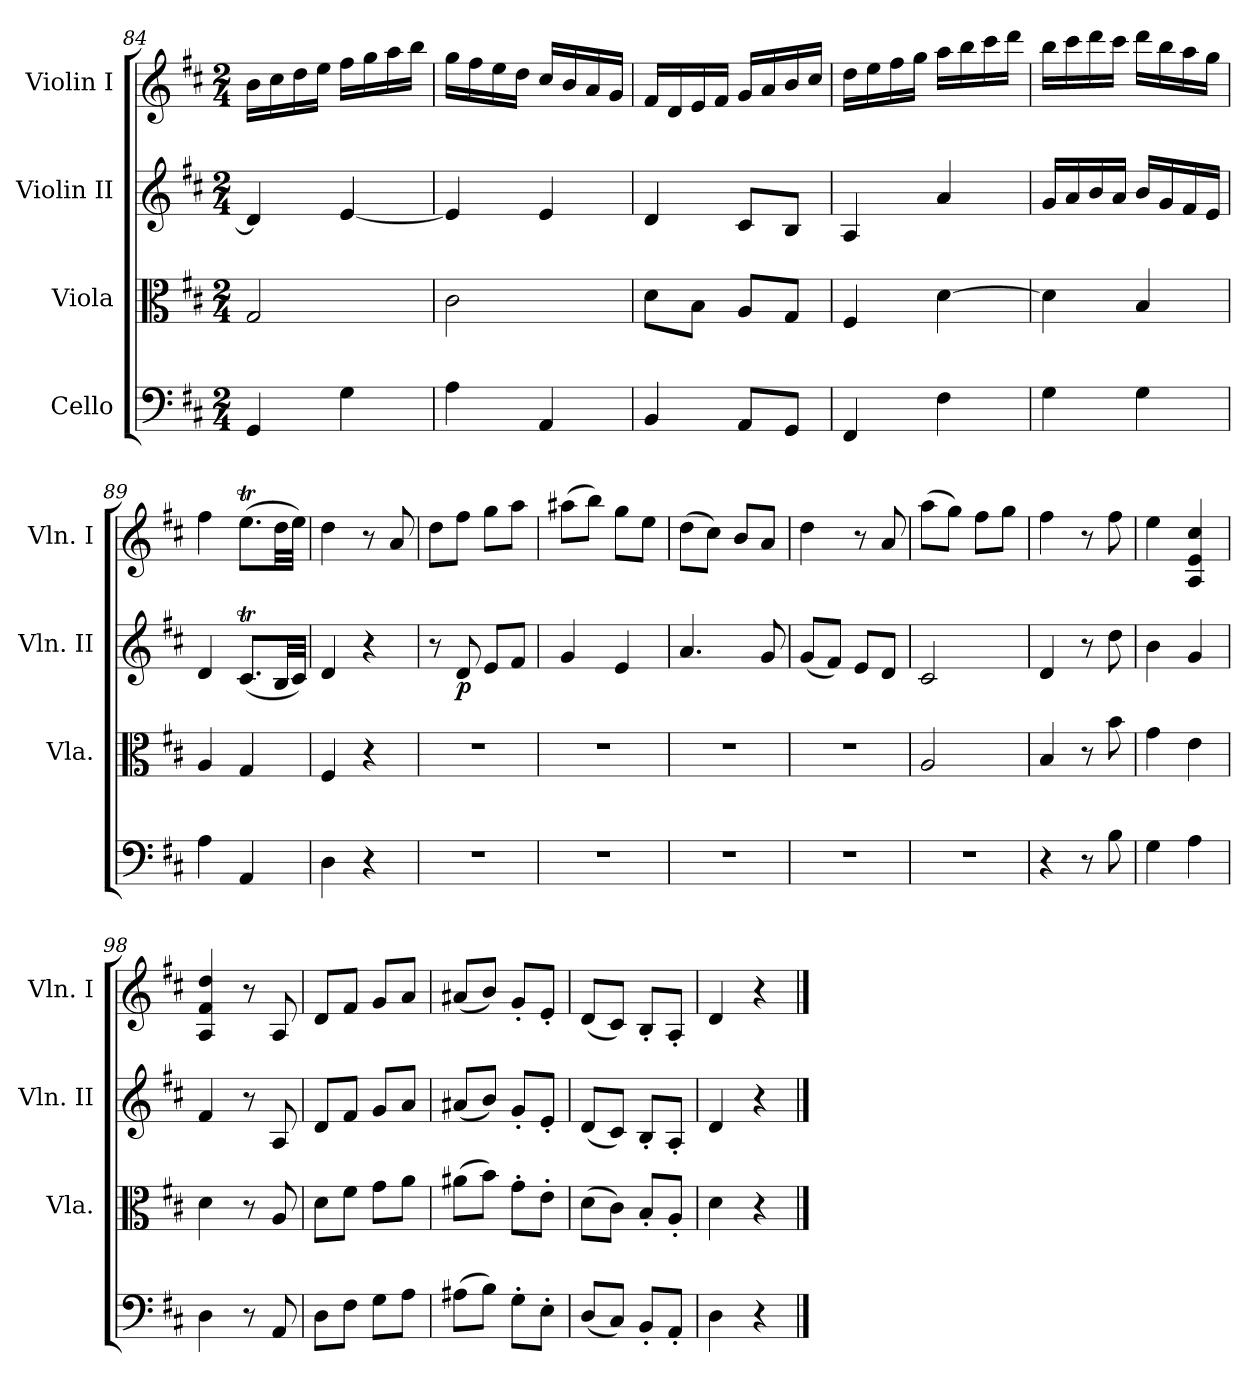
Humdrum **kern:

**kern	**kern	**kern	**dynam	**kern
*part4	*part3	*part2	*part2	*part1
*staff4	*staff3	*staff2	*staff2	*staff1
*I"Cello	*I"Viola	*I"Violin II	*	*I"Violin I
*	*I'Vla.	*I'Vln. II	*	*I'Vln. I
*clefF4	*clefC3	*clefG2	*	*clefG2
*k[f#c#]	*k[f#c#]	*k[f#c#]	*	*k[f#c#]
*D:	*D:	*D:	*	*D:
*M2/4	*M2/4	*M2/4	*	*M2/4
=84	=84	=84	=84	=84
4GG	2G	4d]	.	16bLL
.	.	.	.	16cc#
.	.	.	.	16dd
.	.	.	.	16eeJJ
4G	.	[4e	.	16ff#LL
.	.	.	.	16gg
.	.	.	.	16aa
.	.	.	.	16bbJJ
=85	=85	=85	=85	=85
4A	2c#	4e]	.	16ggLL
.	.	.	.	16ff#
.	.	.	.	16ee
.	.	.	.	16ddJJ
4AA	.	4e	.	16cc#LL
.	.	.	.	16b
.	.	.	.	16a
.	.	.	.	16gJJ
=86	=86	=86	=86	=86
4BB	8dL	4d	.	16f#LL
.	.	.	.	16d
.	8BJ	.	.	16e
.	.	.	.	16f#JJ
8AAL	8AL	8c#L	.	16gLL
.	.	.	.	16a
8GGJ	8GJ	8BJ	.	16b
.	.	.	.	16cc#JJ
=87	=87	=87	=87	=87
4FF#	4F#	4A	.	16ddLL
.	.	.	.	16ee
.	.	.	.	16ff#
.	.	.	.	16ggJJ
4F#	[4d	4a	.	16aaLL
.	.	.	.	16bb
.	.	.	.	16ccc#
.	.	.	.	16dddJJ
=88	=88	=88	=88	=88
4G	4d]	16gLL	.	16bbLL
.	.	16a	.	16ccc#
.	.	16b	.	16ddd
.	.	16aJJ	.	16ccc#JJ
4G	4B	16bLL	.	16dddLL
.	.	16g	.	16bb
.	.	16f#	.	16aa
.	.	16eJJ	.	16ggJJ
=89	=89	=89	=89	=89
4A	4A	4d	.	4ff#
4AA	4G	(8.c#tL	.	(8.eeTL
.	.	32BLL	.	32ddLL
.	.	32c#JJJ)	.	32eeJJJ)
=90	=90	=90	=90	=90
4D	4F#	4d	.	4dd
4r	4r	4r	.	8r
.	.	.	.	8a
=91	=91	=91	=91	=91
2r	2r	8r	.	8ddL
.	.	8d	p	8ff#J
.	.	8eL	.	8ggL
.	.	8f#J	.	8aaJ
=92	=92	=92	=92	=92
2r	2r	4g	.	(8aa#XL
.	.	.	.	8bbJ)
.	.	4e	.	8ggL
.	.	.	.	8eeJ
=93	=93	=93	=93	=93
2r	2r	4.a	.	(8ddL
.	.	.	.	8cc#J)
.	.	.	.	8bL
.	.	8g	.	8aJ
=94	=94	=94	=94	=94
2r	2r	(8gL	.	4dd
.	.	8f#J)	.	.
.	.	8eL	.	8r
.	.	8dJ	.	8a
=95	=95	=95	=95	=95
2r	2A	2c#	.	(8aaL
.	.	.	.	8ggJ)
.	.	.	.	8ff#L
.	.	.	.	8ggJ
=96	=96	=96	=96	=96
4r	4B	4d	.	4ff#
8r	8r	8r	.	8r
8B	8b	8dd	.	8ff#
=97	=97	=97	=97	=97
4G	4g	4b	.	4ee
4A	4e	4g	.	4A 4e 4cc#
=98	=98	=98	=98	=98
4D	4d	4f#	.	4A 4f# 4dd
8r	8r	8r	.	8r
8AA	8A	8A	.	8A
=99	=99	=99	=99	=99
8DL	8dL	8dL	.	8dL
8F#J	8f#J	8f#J	.	8f#J
8GL	8gL	8gL	.	8gL
8AJ	8aJ	8aJ	.	8aJ
=100	=100	=100	=100	=100
(8A#XL	(8a#XL	(8a#XL	.	(8a#XL
8BJ)	8bJ)	8bJ)	.	8bJ)
8G'L	8g'L	8g'L	.	8g'L
8E'J	8e'J	8e'J	.	8e'J
=101	=101	=101	=101	=101
(8DL	(8dL	(8dL	.	(8dL
8C#J)	8c#J)	8c#J)	.	8c#J)
8BB'L	8B'L	8B'L	.	8B'L
8AA'J	8A'J	8A'J	.	8A'J
=102	=102	=102	=102	=102
4D	4d	4d	.	4d
4r	4r	4r	.	4r
==	==	==	==	==
*-	*-	*-	*-	*-
